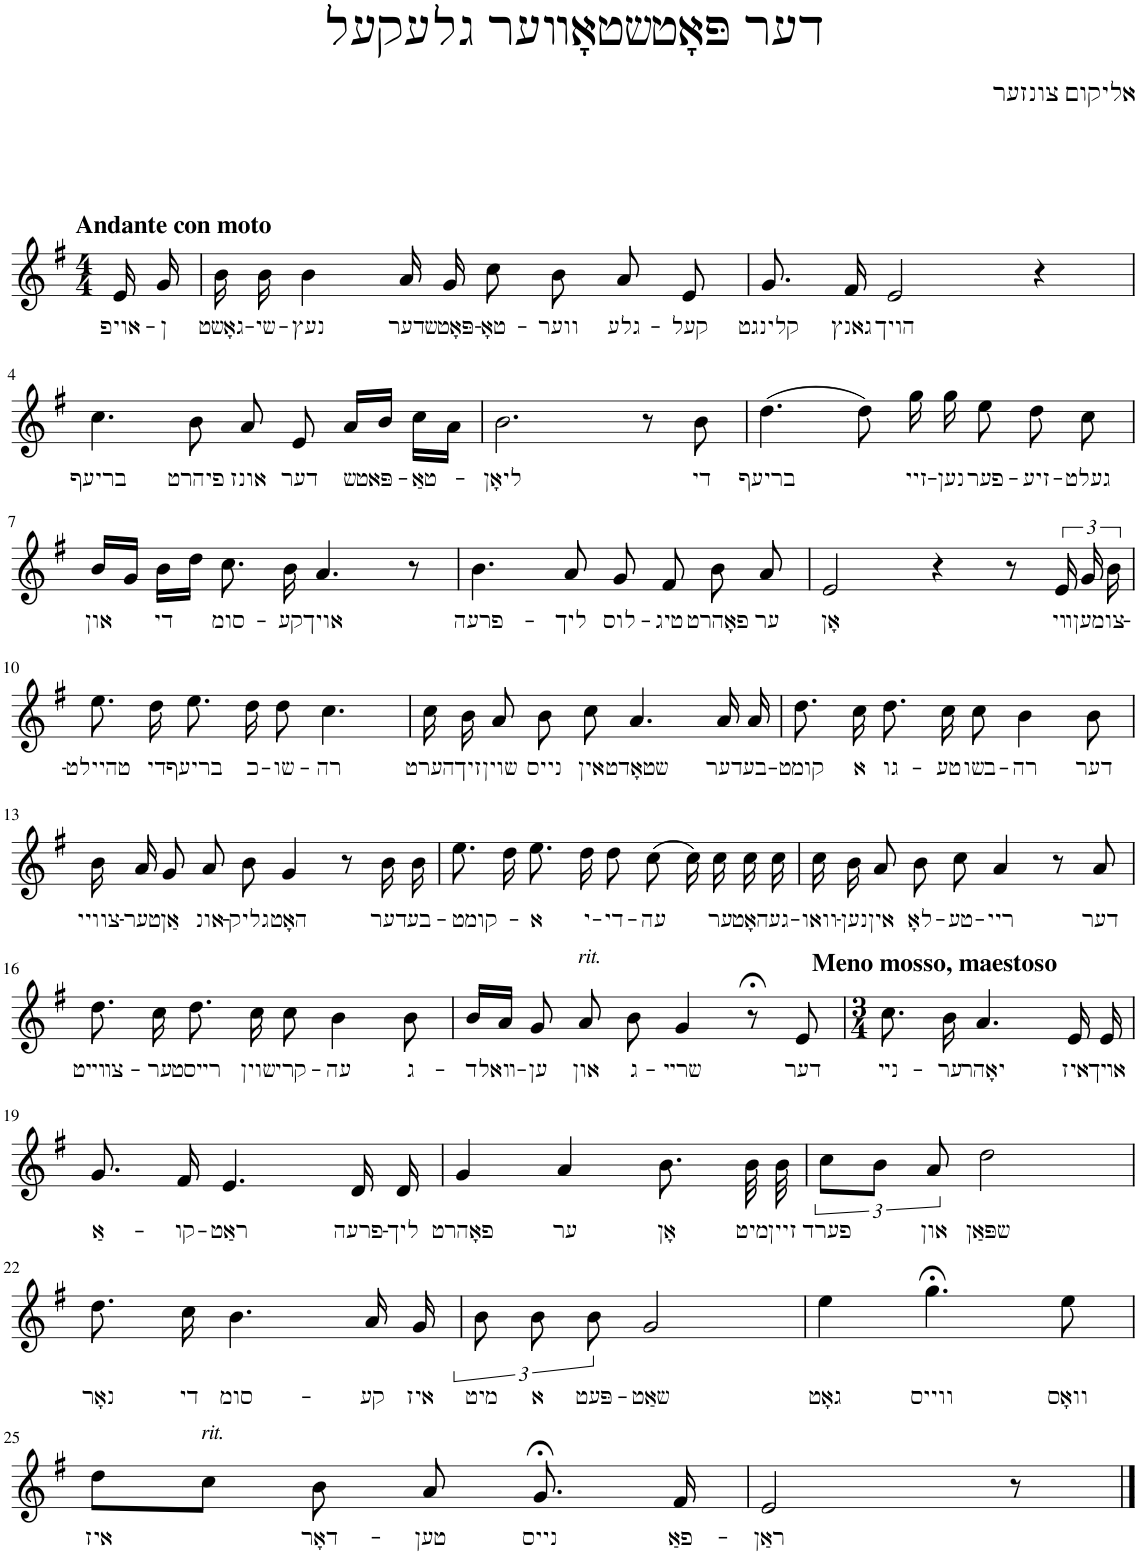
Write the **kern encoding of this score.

**kern	**text
*part1	*part1
*staff1	*staff1
*I"Piano	*
*I'Pno.	*
*clefG2	*
*k[f#]	*
*M4/4	*
=1	=1
!LO:TX:a:B:t=Andante con moto	!
!	!LO:LY:b
16e/	אויפ-
!	!LO:LY:b
16g/	-ן
=2	=2
!	!LO:LY:b
16b\	גאָשט-
!	!LO:LY:b
16b\	-שי-
!	!LO:LY:b
4b\	-נעץ
!	!LO:LY:b
16a/	דער
!	!LO:LY:b
16g/	פּאָטש-
!	!LO:LY:b
8cc\	-טאָ-
!	!LO:LY:b
8b\	-ווער
!	!LO:LY:b
8a/	גלע-
!	!LO:LY:b
8e/	-קעל
=3	=3
!	!LO:LY:b
8.g/	קלינגט
!	!LO:LY:b
16f#/	גאנץ
!	!LO:LY:b
2e/	הויך
4r	.
!!LO:LB:g=z
=4	=4
!	!LO:LY:b
4.cc\	בריעף
!	!LO:LY:b
8b\	פיהרט
!	!LO:LY:b
8a/	אונז
!	!LO:LY:b
8e/	דער
!	!LO:LY:b
16a/LL	פּאטש-
16b/JJ	.
!	!LO:LY:b
16cc\LL	טאַ-
16a\JJ	.
=5	=5
!	!LO:LY:b
2.b\	-ליאָן
8r	.
!	!LO:LY:b
8b\	די
=6	=6
!	!LO:LY:b
(4.dd\	בריעף
8dd\)	.
!	!LO:LY:b
16gg\	זיי-
!	!LO:LY:b
16gg\	-נען
!	!LO:LY:b
8ee\	פער-
!	!LO:LY:b
8dd\	-זיע-
!	!LO:LY:b
8cc\	-געלט
!!LO:LB:g=z
=7	=7
!	!LO:LY:b
16b/LL	און
16g/JJ	.
!	!LO:LY:b
16b\LL	די
16dd\JJ	.
!	!LO:LY:b
8.cc\	סומ-
!	!LO:LY:b
16b\	-קע
!	!LO:LY:b
4.a/	אויך
8r	.
=8	=8
!	!LO:LY:b
4.b\	פרעה-
!	!LO:LY:b
8a/	ליך
!	!LO:LY:b
8g/	לוס-
!	!LO:LY:b
8f#/	-טיג
!	!LO:LY:b
8b\	פאָהרט
!	!LO:LY:b
8a/	ער
=9	=9
!	!LO:LY:b
2e/	אָן
4r	.
8r	.
!	!LO:LY:b
24e/	װי
!	!LO:LY:b
24g/	מען
!	!LO:LY:b
24b\	צו-
!!LO:LB:g=z
=10	=10
!	!LO:LY:b
8.ee\	-טהיילט
!	!LO:LY:b
16dd\	די
!	!LO:LY:b
8.ee\	בריעף
!	!LO:LY:b
16dd\	כ-
!	!LO:LY:b
8dd\	-שו-
!	!LO:LY:b
4.cc\	-רה
=11	=11
!	!LO:LY:b
16cc\	הערט
!	!LO:LY:b
16b\	זיך
!	!LO:LY:b
8a/	שוין
!	!LO:LY:b
8b\	נייס
!	!LO:LY:b
8cc\	אין
!	!LO:LY:b
4.a/	שטאָדט
!	!LO:LY:b
16a/	דער
!	!LO:LY:b
16a/	בע-
=12	=12
!	!LO:LY:b
8.dd\	-קומט
!	!LO:LY:b
16cc\	א
!	!LO:LY:b
8.dd\	גו-
!	!LO:LY:b
16cc\	-טע
!	!LO:LY:b
8cc\	בשו-
!	!LO:LY:b
4b\	-רה
!	!LO:LY:b
8b\	דער
!!LO:LB:g=z
=13	=13
!	!LO:LY:b
16b\	צוויי-
!	!LO:LY:b
16a/	-טער
!	!LO:LY:b
8g/	אַן
!	!LO:LY:b
8a/	אונ-
!	!LO:LY:b
8b\	-גליק
!	!LO:LY:b
4g/	האָט
8r	.
!	!LO:LY:b
16b\	דער
!	!LO:LY:b
16b\	בע-
=14	=14
!	!LO:LY:b
8.ee\	-קומט-
16dd\	.
!	!LO:LY:b
8.ee\	א
!	!LO:LY:b
16dd\	י-
!	!LO:LY:b
8dd\	-די-
!	!LO:LY:b
(8cc\	-עה
16cc\)	.
!	!LO:LY:b
16cc\	ער
!	!LO:LY:b
16cc\	האָט
!	!LO:LY:b
16cc\	גע-
=15	=15
!	!LO:LY:b
16cc\	-וואו-
!	!LO:LY:b
16b\	-נען
!	!LO:LY:b
8a/	אין
!	!LO:LY:b
8b\	לאָ-
!	!LO:LY:b
8cc\	-טע-
!	!LO:LY:b
4a/	-ריי
8r	.
!	!LO:LY:b
8a/	דער
!!LO:LB:g=z
=16	=16
!	!LO:LY:b
8.dd\	צװײט-
!	!LO:LY:b
16cc\	-ער
!	!LO:LY:b
8.dd\	רײסט
!	!LO:LY:b
16cc\	שוין
!	!LO:LY:b
8cc\	קרי-
!	!LO:LY:b
4b\	-עה
!	!LO:LY:b
8b\	ג-
=17	=17
!	!LO:LY:b
16b/LL	-װאלד-
16a/JJ	.
!	!LO:LY:b
8g/	ען
!LO:TX:a:i:t=rit.	!
!	!LO:LY:b
8a/	און
!	!LO:LY:b
8b\	ג-
!	!LO:LY:b
4g/	-שרײ
8r;<	.
!	!LO:LY:b
8e/	דער
=18	=18
*M3/4	*
!LO:TX:a:B:t=Meno mosso, maestoso	!
!	!LO:LY:b
8.cc\	נײ-
!	!LO:LY:b
16b\	-ער
!	!LO:LY:b
4.a/	יאָהר
!	!LO:LY:b
16e/	איז
!	!LO:LY:b
16e/	אױך
!!LO:LB:g=z
=19	=19
!	!LO:LY:b
8.g/	אַ-
!	!LO:LY:b
16f#/	-קו-
!	!LO:LY:b
4.e/	-ראַט
!	!LO:LY:b
16d/	פרעה-
!	!LO:LY:b
16d/	ליך
=20	=20
!	!LO:LY:b
4g/	פאָהרט
!	!LO:LY:b
4a/	ער
!	!LO:LY:b
8.b\	אָן
!	!LO:LY:b
32b\	מיט
!	!LO:LY:b
32b\	זיין
=21	=21
!	!LO:LY:b
12cc\L	פערד
12b\J	.
!	!LO:LY:b
12a/	און
!	!LO:LY:b
2dd\	שפּאַן
!!LO:LB:g=z
=22	=22
!	!LO:LY:b
8.dd\	נאָר
!	!LO:LY:b
16cc\	די
!	!LO:LY:b
4.b\	סומ-
!	!LO:LY:b
16a/	-קע
!	!LO:LY:b
16g/	איז
=23	=23
!	!LO:LY:b
12b\	מיט
!	!LO:LY:b
12b\	א
!	!LO:LY:b
12b\	פּעט-
!	!LO:LY:b
2g/	-שאַט
=24	=24
!	!LO:LY:b
4ee\	גאָט
!	!LO:LY:b
4.gg;<\	ווייס
!	!LO:LY:b
8ee\	וואָס
!!LO:LB:g=z
=25	=25
!	!LO:LY:b
8dd\L	איז
!LO:TX:a:i:t=rit.	!
8cc\J	.
!	!LO:LY:b
8b\	דאָר-
!	!LO:LY:b
8a/	-טען
!	!LO:LY:b
8.g;</	נייס
!	!LO:LY:b
16f#/	פאַ-
=26	=26
!	!LO:LY:b
2e/	-ראַן
8r	.
==	==
*-	*-
